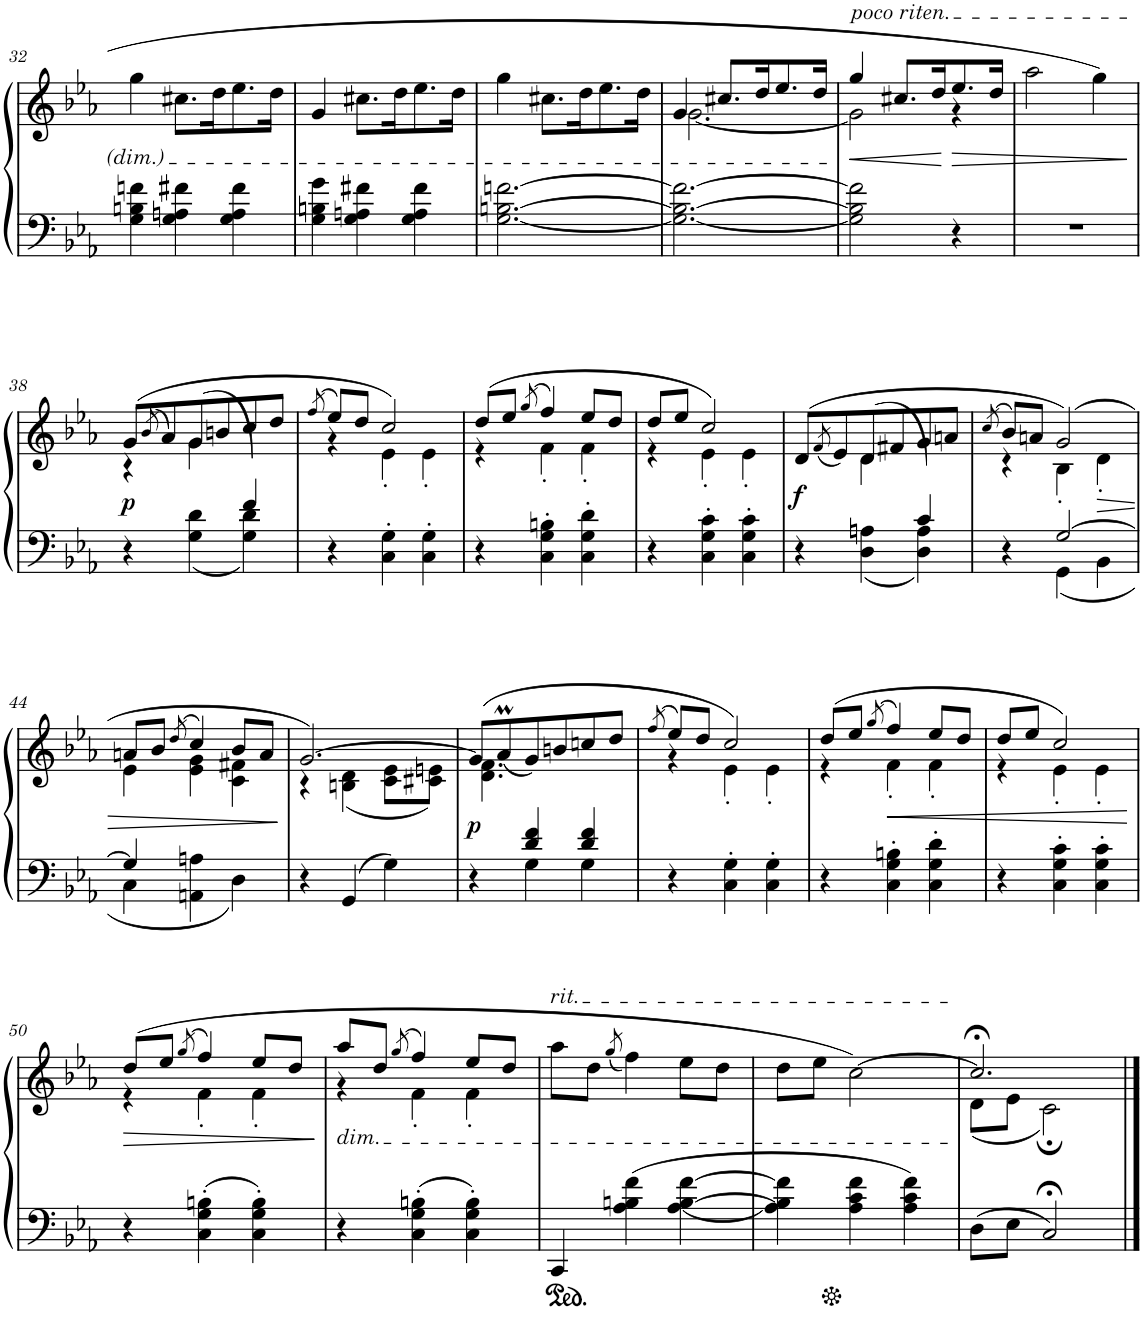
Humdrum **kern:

**kern	**kern	**dynam
*part1	*part1	*part1
*staff2	*staff1	*staff1/2
*I"Piano	*	*
*I'Pno.	*	*
!!LO:PB:g=z
*clefF4	*clefG2	*
*k[b-e-a-]	*k[b-e-a-]	*
*M3/4	*M3/4	*
=32	=32	=32
4G\ 4Bn\ 4fn\	4gg\	.
4G\ 4An\ 4f#X\	8.cc#X\L	.
.	16dd\K	.
4G\ 4A\ 4f#\	8.ee-\	.
.	16dd\Jk	.
=33	=33	=33
4G\ 4Bn\ 4g\	4g/	.
4G\ 4An\ 4f#X\	8.cc#X\L	.
.	16dd\K	.
4G\ 4A\ 4f#\	8.ee-\	.
.	16dd\Jk	.
=34	=34	=34
[2.G\ [2.Bn\ [2.fn\	4gg\	.
.	8.cc#X\L	.
.	16dd\K	.
.	8.ee-\	.
.	16dd\Jk	.
=35	=35	=35
*	*^	*
2.G\_ 2.B\_ 2.f\_	4g/	[2.g\	.
.	8.cc#X/L	.	.
.	16dd/K	.	.
.	8.ee-/	.	.
.	16dd/Jk	.	.
=36	=36	=36	=36
!	!LO:TX:a:i:t=poco riten.	!	!
!	!	!	!LO:HP:b
2G\] 2B\] 2f\]	4gg/	2g\]	<
.	8.cc#X/L	.	.
.	16dd/K	.	.
!	!	!	!LO:HP:n=1:b
4r	8.ee-/	4r	[ >
.	16dd/Jk	.	.
*	*v	*v	*
=37	=37	=37
2.r	2aa-\	.
.	4gg\	.
.	.	]
!!LO:LB:g=z
=38	=38	=38
*^	*^	*
!	!	!	!	!LO:DY:b
4r	4ryy	(8g/L	4r	p
.	.	(8qb-/	.	.
.	.	8a-/)	.	.
4ryy	4G\ 4d\	(8g/	4g\	.
.	.	8bn/	.	.
4f/)	4G\ 4d\	8cc/	4ryy	.
.	.	8dd/J	.	.
*v	*v	*	*	*
=39	=39	=39	=39
.	(8qff/	.	.
4r	8ee-/L)	4r	.
.	8dd/J	.	.
4C\' 4G\'	2cc/)	4e-'\	.
4C\' 4G\'	.	4e-'\	.
=40	=40	=40	=40
4r	(8dd/L	4r	.
.	8ee-/J	.	.
.	(8qgg/	.	.
4C\' 4G\' 4Bn\'	4ff/)	4f'\	.
4C\' 4G\' 4d\'	8ee-/L	4f'\	.
.	8dd/J	.	.
=41	=41	=41	=41
4r	8dd/L	4r	.
.	8ee-/J	.	.
4C\' 4G\' 4c\'	2cc/)	4e-'\	.
4C\' 4G\' 4c\'	.	4e-'\	.
=42	=42	=42	=42
*^	*	*	*
!	!	!	!	!LO:DY:b
4r	4ryy	(8d/L	4ryy	f
.	.	(8qf/	.	.
.	.	8e-/)	.	.
4ryy	4D\ 4An\	(8d/	4d\	.
.	.	8f#X/	.	.
4c/)	4D\ 4A\	8g/	4ryy	.
.	.	8an/J	.	.
=43	=43	=43	=43	=43
.	.	(8qcc/	.	.
4r	4ryy	8b-/L)	4r	.
.	.	8an/J	.	.
[2G/	4GG\	(2g/)	4B-'\	.
!	!	!	!	!LO:HP:b
.	4BB-\	.	4d'\	>
!!LO:LB:g=z	!!
=44	=44	=44	=44	=44
4G/]	4C\	8an/L	4e-\	.
.	.	8b-/J	.	.
.	.	(8qdd/	.	.
2ryy	4AAn\ 4An\	4cc/)	4e-\ 4g\	.
.	4D\	8b-/L	4c\ 4f#X\	.
.	.	8a/J	.	.
*v	*v	*	*	*
*	*v	*v	*
.	.	]
=45	=45	=45
*	*^	*
4r	[2.g/)	4r	.
4GG/	.	(4Bn\ 4d\	.
4G\	.	8c\ 8e-\L	.
.	.	8c#X\ 8en\J)	.
=46	=46	=46	=46
*^	*	*	*
!	!	!	!	!LO:DY:b
4r	4ryy	(8g/L]	4.d\ 4.f\	p
.	.	(<8a-M/	.	.
4d/ 4f/	4G\	8g/)	.	.
.	.	8bn/	4.ryy	.
4d/ 4f/	4G\	8ccn/	.	.
.	.	8dd/J	.	.
*v	*v	*	*	*
=47	=47	=47	=47
.	(8qff/	.	.
4r	8ee-/L)	4r	.
.	8dd/J	.	.
4C\' 4G\'	2cc/)	4e-'\	.
4C\' 4G\'	.	4e-'\	.
=48	=48	=48	=48
4r	(8dd/L	4r	.
.	8ee-/J	.	.
.	(8qgg/	.	.
4C\' 4G\' 4Bn\'	4ff/)	4f'\	.
4C\' 4G\' 4d\'	8ee-/L	4f'\	.
.	8dd/J	.	.
=49	=49	=49	=49
4r	8dd/L	4r	.
.	8ee-/J	.	.
4C\' 4G\' 4c\'	2cc/)	4e-'\	.
4C\' 4G\' 4c\'	.	4e-'\	.
!!LO:LB:g=z	!!
=50	=50	=50	=50
!	!	!	!LO:HP:b
4r	(8dd/L	4r	>
.	8ee-/J	.	.
.	(8qgg/	.	.
4C\' 4G\' 4Bn\'	4ff/)	4f'\	.
4C\' 4G\' 4B\'	8ee-/L	4f'\	.
.	8dd/J	.	.
*	*v	*v	*
.	.	]
=51	=51	=51
*	*^	*
!	!LO:TX:b:i:t=dim.	!	!
4r	8aa-/L	4r	.
.	8dd/J	.	.
.	(8qgg/	.	.
4C\' 4G\' 4Bn\'	4ff/)	4f'\	.
4C\' 4G\' 4B\'	8ee-/L	4f'\	.
.	8dd/J	.	.
*	*v	*v	*
=52	=52	=52
!	!LO:TX:a:i:t=rit.	!
4CC/	8aa-\L	.
.	8dd\J	.
.	(8qgg/	.
4A-\ 4Bn\ 4f\	4ff\)	.
[4A-\ [4B\ [4f\	8ee-\L	.
.	8dd\J	.
=53	=53	=53
4A-\] 4B\] 4f\]	8dd\L	.
.	8ee-\J	.
4A-\ 4c\ 4f\	[2cc\)	.
4A-\ 4c\ 4f\	.	.
=54	=54	=54
*	*^	*
8D\L	2.cc;</]	(8d\L	.
8E-\J	.	8e-\J	.
2C;</	.	2c;\)	.
*	*v	*v	*
==	==	==
*-	*-	*-
